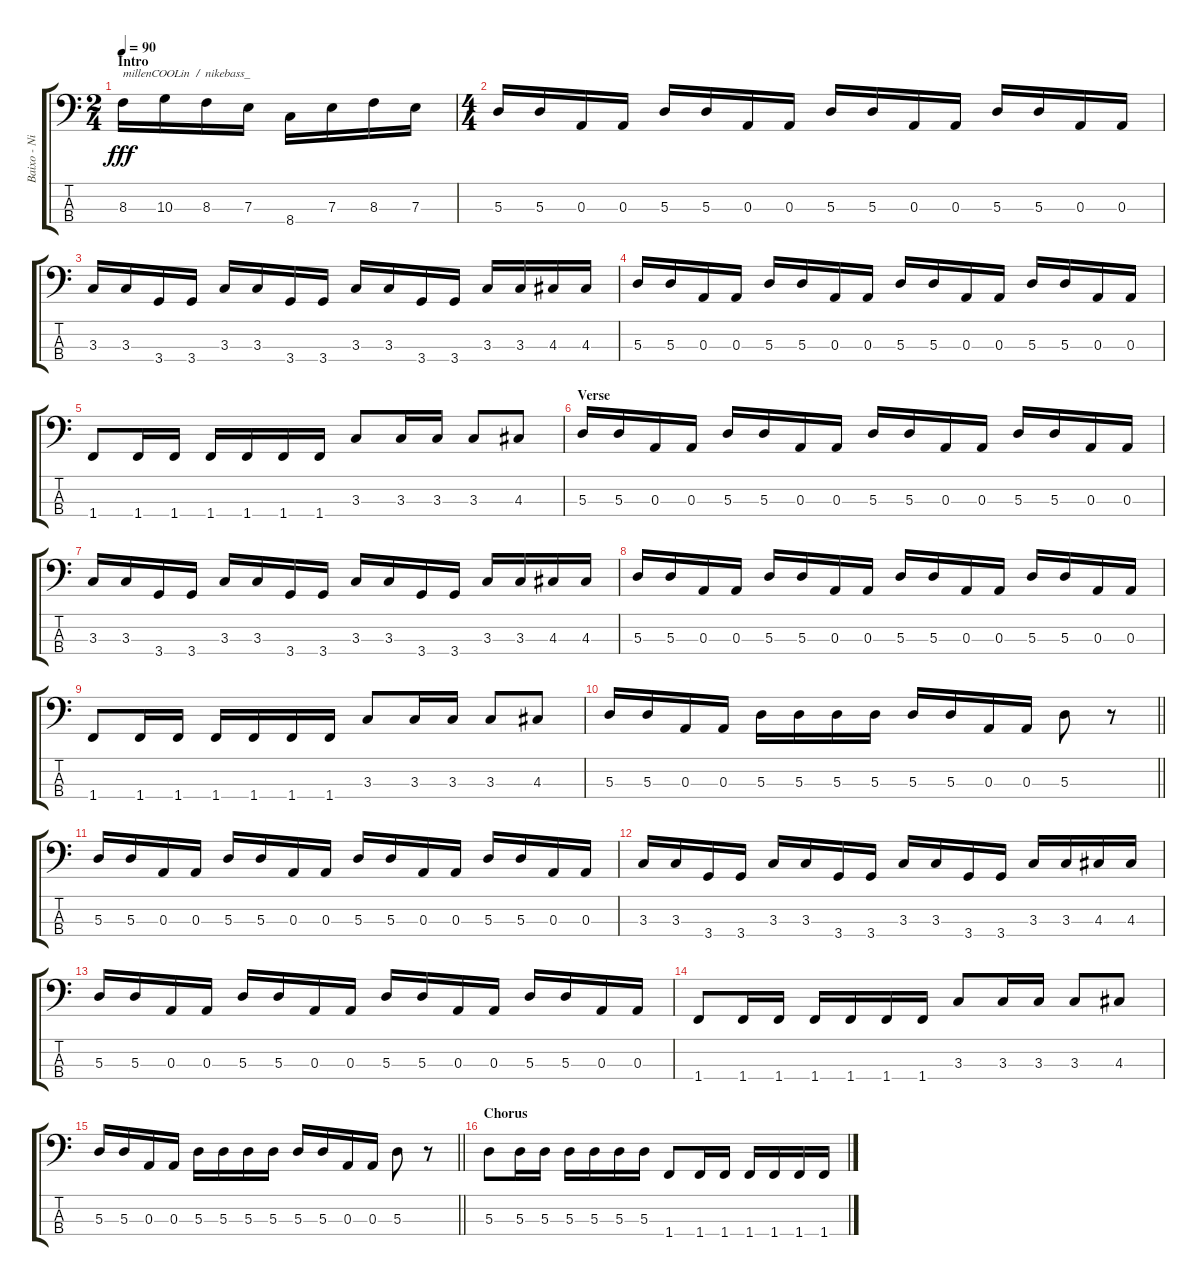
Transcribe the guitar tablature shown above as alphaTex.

\track ("Baixo - Nikola" "Baixo - Ni") {instrument electricbasspick}
\staff {score tabs}
\tuning (G2 D2 A1 E1) {hide}
\ts (2 4)
\section ("" "Intro")
\tempo 90
\clef f4
\ks c
8.3.16{txt "millenCOOLin  /  nikebass_" dy fff instrument electricbasspick} 10.3.16 8.3.16 7.3.16 8.4.16 7.3.16 8.3.16 7.3.16 |
\ts (4 4)
5.3.16 5.3.16 0.3.16 0.3.16 5.3.16 5.3.16 0.3.16 0.3.16 5.3.16 5.3.16 0.3.16 0.3.16 5.3.16 5.3.16 0.3.16 0.3.16 |
3.3.16 3.3.16 3.4.16 3.4.16 3.3.16 3.3.16 3.4.16 3.4.16 3.3.16 3.3.16 3.4.16 3.4.16 3.3.16 3.3.16 4.3.16 4.3.16 |
5.3.16 5.3.16 0.3.16 0.3.16 5.3.16 5.3.16 0.3.16 0.3.16 5.3.16 5.3.16 0.3.16 0.3.16 5.3.16 5.3.16 0.3.16 0.3.16 |
1.4.8 1.4.16 1.4.16 1.4.16 1.4.16 1.4.16 1.4.16 3.3.8 3.3.16 3.3.16 3.3.8 4.3.8 |
\section ("" "Verse")
5.3.16 5.3.16 0.3.16 0.3.16 5.3.16 5.3.16 0.3.16 0.3.16 5.3.16 5.3.16 0.3.16 0.3.16 5.3.16 5.3.16 0.3.16 0.3.16 |
3.3.16 3.3.16 3.4.16 3.4.16 3.3.16 3.3.16 3.4.16 3.4.16 3.3.16 3.3.16 3.4.16 3.4.16 3.3.16 3.3.16 4.3.16 4.3.16 |
5.3.16 5.3.16 0.3.16 0.3.16 5.3.16 5.3.16 0.3.16 0.3.16 5.3.16 5.3.16 0.3.16 0.3.16 5.3.16 5.3.16 0.3.16 0.3.16 |
1.4.8 1.4.16 1.4.16 1.4.16 1.4.16 1.4.16 1.4.16 3.3.8 3.3.16 3.3.16 3.3.8 4.3.8 |
\barLineRight lightlight
5.3.16 5.3.16 0.3.16 0.3.16 5.3.16 5.3.16 5.3.16 5.3.16 5.3.16 5.3.16 0.3.16 0.3.16 5.3.8 r.8 |
5.3.16 5.3.16 0.3.16 0.3.16 5.3.16 5.3.16 0.3.16 0.3.16 5.3.16 5.3.16 0.3.16 0.3.16 5.3.16 5.3.16 0.3.16 0.3.16 |
3.3.16 3.3.16 3.4.16 3.4.16 3.3.16 3.3.16 3.4.16 3.4.16 3.3.16 3.3.16 3.4.16 3.4.16 3.3.16 3.3.16 4.3.16 4.3.16 |
5.3.16 5.3.16 0.3.16 0.3.16 5.3.16 5.3.16 0.3.16 0.3.16 5.3.16 5.3.16 0.3.16 0.3.16 5.3.16 5.3.16 0.3.16 0.3.16 |
1.4.8 1.4.16 1.4.16 1.4.16 1.4.16 1.4.16 1.4.16 3.3.8 3.3.16 3.3.16 3.3.8 4.3.8 |
\barLineRight lightlight
5.3.16 5.3.16 0.3.16 0.3.16 5.3.16 5.3.16 5.3.16 5.3.16 5.3.16 5.3.16 0.3.16 0.3.16 5.3.8 r.8 |
\section ("" "Chorus")
5.3.8 5.3.16 5.3.16 5.3.16 5.3.16 5.3.16 5.3.16 1.4.8 1.4.16 1.4.16 1.4.16 1.4.16 1.4.16 1.4.16
